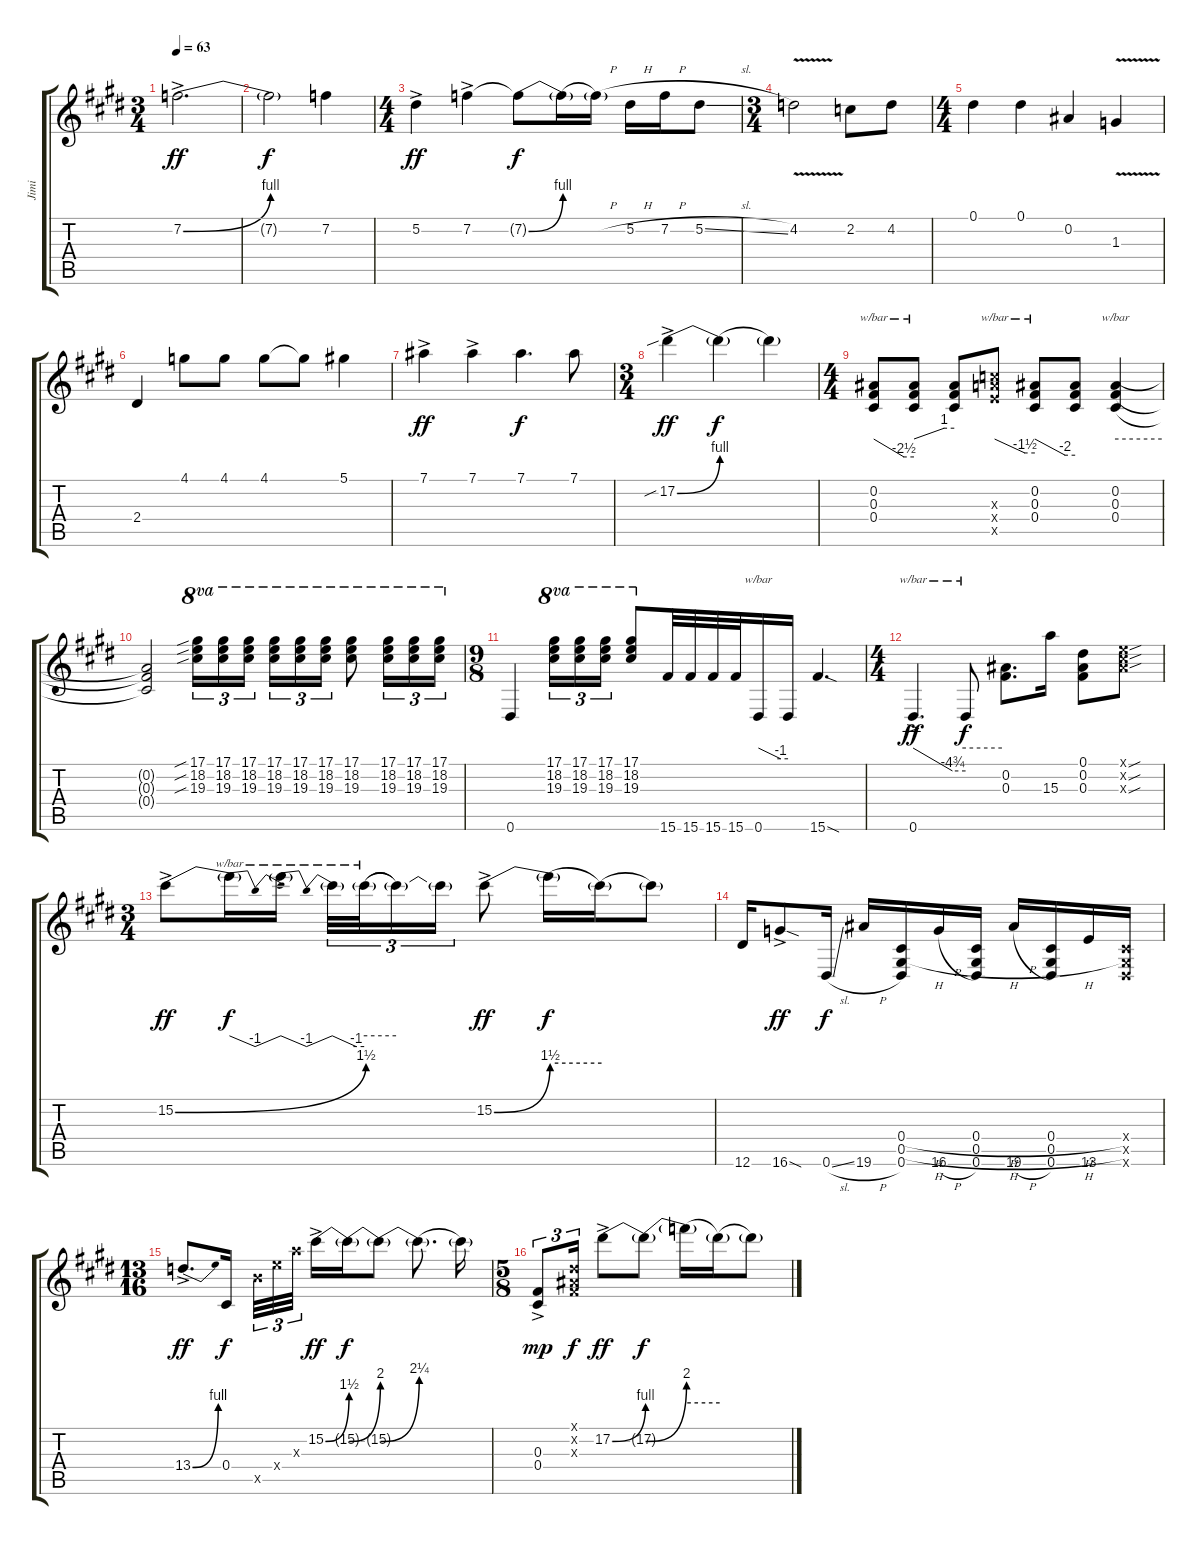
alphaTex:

\track ("Jimi" "Jimi") {instrument overdrivenguitar}
\staff {score tabs}
\tuning (Eb4 Bb3 Gb3 Db3 Ab2 Eb2) {hide}
\ts (3 4)
\tempo 63
\clef g2
\ks e
7.2{be (bend 0 0 60 4) ac}.2{d dy ff} |
7.2{be (hold 40 0 60 0) t}.2{dy f} 7.2.4 |
\ts (4 4)
5.2{ac}.4{dy ff} 7.2{ac}.4 7.2{be (bend 0 0 60 4) t}.8{dy f} 7.2{be (hold 40 0 60 0) t}.16 7.2{h t}.16 5.2{h}.16 7.2{h}.16 5.2{sl}.8 |
\ts (3 4)
4.2{v}.2 2.2.8 4.2.8 |
\ts (4 4)
0.1.4 0.1.4 0.2.4 1.3{v}.4 |
2.4.4 4.1.8 4.1.8 4.1.8 4.1{t}.8 5.1.4 |
7.1{ac}.4{dy ff} 7.1{ac}.4 7.1.4{d dy f} 7.1.8 |
\ts (3 4)
17.2{be (bend 0 0 60 4) sib ac}.4{dy ff} 17.2{be (hold 40 0 60 0) t}.4{dy f} 17.2{t}.4 |
\ts (4 4)
(0.2 0.3 0.4).8{tbe (custom default 0 0 45 -10 60 -10)} (0.2{t} 0.3{t} 0.4{t}).8{tbe (custom default 0 0 45 4 60 4)} (0.2{t} 0.3{t} 0.4{t}).8 (6.3{x} 8.4{x} 8.5{x}).8{tbe (custom default 0 0 45 -6 60 -6)} (0.2 0.3 0.4).8{tbe (custom default 0 0 45 -8 60 -8)} (0.2{t} 0.3{t} 0.4{t}).8 (0.2 0.3 0.4).4{tbe (hold default 0 0 60 0)} |
(0.2{t} 0.3{t} 0.4{t}).2 (17.1{sib} 18.2{sib} 19.3{sib}).16{tu (3 2) ot 8va} (17.1 18.2 19.3).16{tu (3 2) ot 8va} (17.1 18.2 19.3).16{tu (3 2) ot 8va beam splitsecondary} (17.1 18.2 19.3).16{tu (3 2) ot 8va} (17.1 18.2 19.3).16{tu (3 2) ot 8va} (17.1 18.2 19.3).16{tu (3 2) ot 8va} (17.1 18.2 19.3).8{ot 8va} (17.1 18.2 19.3).16{tu (3 2) ot 8va} (17.1 18.2 19.3).16{tu (3 2) ot 8va} (17.1 18.2 19.3).16{tu (3 2) ot 8va} |
\ts (9 8)
0.6.4 (17.1 18.2 19.3).16{tu (3 2) ot 8va} (17.1 18.2 19.3).16{tu (3 2) ot 8va} (17.1 18.2 19.3).16{tu (3 2) ot 8va} (17.1 18.2 19.3).8{ot 8va} 15.6.32 15.6.32 15.6.32 15.6.32 0.6.16{tbe (custom default 0 0 45 -4 60 -4)} 0.6{t}.16 15.6{sod}.4{d} |
\ts (4 4)
0.6{ac}.4{d tbe (custom default 0 0 45 -19 60 -19) dy ff} 0.6{t}.8{tbe (hold default 0 0 60 0) dy f} (0.2 0.3).8{d} 15.3.16 (0.1 0.2 0.3).8 (1.1{sou x} 3.2{sou x} 4.3{sou x}).8 |
\ts (3 4)
15.2{be (bend 0 0 60 6) ac}.8{dy ff} 15.2{t}.16{tbe (dip default 0 0 30 -4 60 0) dy f} 15.2{t}.16{tbe (dip default 0 0 30 -4 60 0)} 15.2{t}.32{tu (3 2) tbe (custom default 0 0 45 -4 60 -4)} 15.2{be (hold 40 0 60 0) t}.32{tu (3 2) tbe (hold default 0 0 60 0)} 15.2{t}.16{tu (3 2)} 15.2{t}.16{tu (3 2)} 15.2{be (bend 0 0 60 6) ac}.8{dy ff} 15.2{be (hold 0 6 60 6) t}.16{dy f} 15.2{be (hold 40 0 60 0) t}.16 15.2{t}.8 |
12.6.16 16.6{sod ac}.8{dy ff} 0.6{sl}.16{dy f} 19.6{h}.16 (0.4{h} 0.5{h} 0.6).16 16.6{h}.16 (0.4{h} 0.5{h} 0.6).16 19.6{h}.16 (0.4{h} 0.5{h} 0.6).16 13.6.16 (0.4{x} 0.5{x} 0.6{x}).16 |
\ts (13 16)
13.4{be (bend 0 0 60 4) ac}.8{d dy ff} 0.4.16{dy f} 15.5{x}.32{tu (3 2)} 15.4{x}.32{tu (3 2)} 15.3{x}.32{tu (3 2)} 15.2{be (bend 0 0 60 6) ac}.16{dy ff} 15.2{be (bend 0 0 60 8) t}.16{dy f} 15.2{be (bend 0 0 60 9) t}.8 15.2{be (hold 40 0 60 0) t}.8{d} 15.2{t}.16 |
\ts (5 8)
(0.3{ac} 0.4).8{tu (3 2) dy mp} (0.1{x} 0.2{x} 0.3{x}).16{tu (3 2) dy f} 17.2{be (bend 0 0 60 4) ac}.8{dy ff} 17.2{be (bend 0 0 60 8) t}.8{dy f} 17.2{be (hold 40 4 60 4) t}.16 17.2{be (hold 40 0 60 0) t}.16 17.2{t}.8
